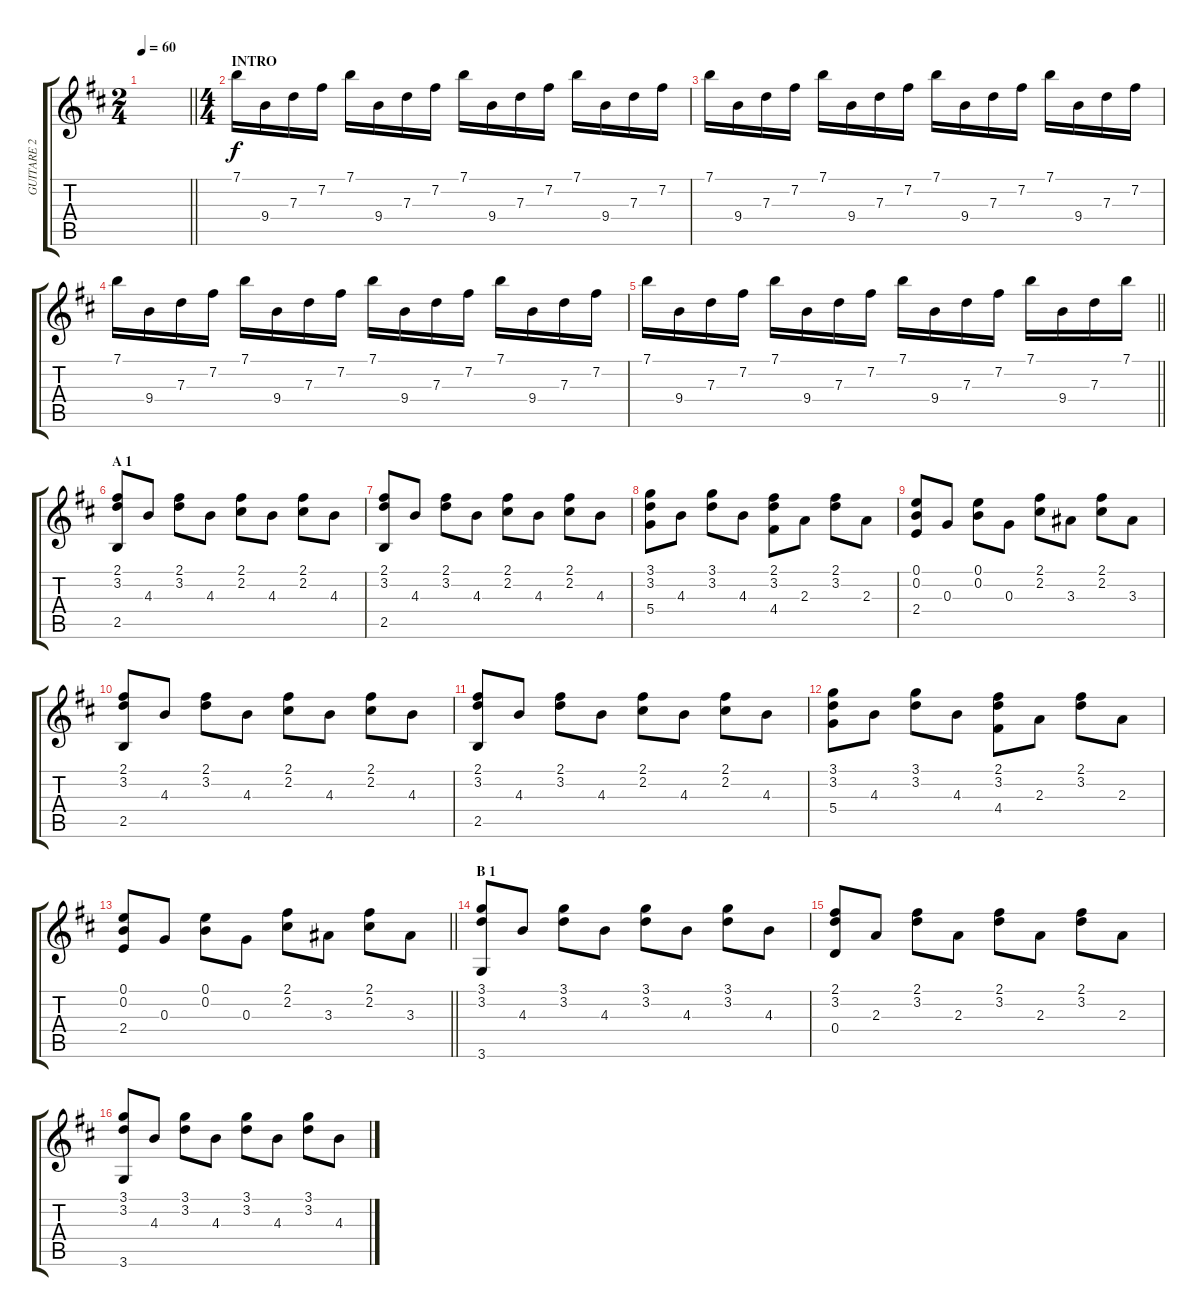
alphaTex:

\track ("GUITARE 2" "GUITARE 2") {instrument acousticguitarnylon}
\staff {score tabs}
\tuning (E4 B3 G3 D3 A2 E2) {hide}
\ts (2 4)
\tempo 60
\clef g2
\barLineRight lightlight
\ks d
|
\ts (4 4)
\section ("" "INTRO")
7.1.16 9.4.16 7.3.16 7.2.16 7.1.16 9.4.16 7.3.16 7.2.16 7.1.16 9.4.16 7.3.16 7.2.16 7.1.16 9.4.16 7.3.16 7.2.16 |
7.1.16 9.4.16 7.3.16 7.2.16 7.1.16 9.4.16 7.3.16 7.2.16 7.1.16 9.4.16 7.3.16 7.2.16 7.1.16 9.4.16 7.3.16 7.2.16 |
7.1.16 9.4.16 7.3.16 7.2.16 7.1.16 9.4.16 7.3.16 7.2.16 7.1.16 9.4.16 7.3.16 7.2.16 7.1.16 9.4.16 7.3.16 7.2.16 |
\barLineRight lightlight
7.1.16 9.4.16 7.3.16 7.2.16 7.1.16 9.4.16 7.3.16 7.2.16 7.1.16 9.4.16 7.3.16 7.2.16 7.1.16 9.4.16 7.3.16 7.1.16 |
\section ("" "A 1")
(2.1 3.2 2.5).8 4.3.8 (2.1 3.2).8 4.3.8 (2.1 2.2).8 4.3.8 (2.1 2.2).8 4.3.8 |
(2.1 3.2 2.5).8 4.3.8 (2.1 3.2).8 4.3.8 (2.1 2.2).8 4.3.8 (2.1 2.2).8 4.3.8 |
(3.1 3.2 5.4).8 4.3.8 (3.1 3.2).8 4.3.8 (2.1 3.2 4.4).8 2.3.8 (2.1 3.2).8 2.3.8 |
(0.1 0.2 2.4).8 0.3.8 (0.1 0.2).8 0.3.8 (2.1 2.2).8 3.3.8 (2.1 2.2).8 3.3.8 |
(2.1 3.2 2.5).8 4.3.8 (2.1 3.2).8 4.3.8 (2.1 2.2).8 4.3.8 (2.1 2.2).8 4.3.8 |
(2.1 3.2 2.5).8 4.3.8 (2.1 3.2).8 4.3.8 (2.1 2.2).8 4.3.8 (2.1 2.2).8 4.3.8 |
(3.1 3.2 5.4).8 4.3.8 (3.1 3.2).8 4.3.8 (2.1 3.2 4.4).8 2.3.8 (2.1 3.2).8 2.3.8 |
\barLineRight lightlight
(0.1 0.2 2.4).8 0.3.8 (0.1 0.2).8 0.3.8 (2.1 2.2).8 3.3.8 (2.1 2.2).8 3.3.8 |
\section ("" "B 1")
(3.1 3.2 3.6).8 4.3.8 (3.1 3.2).8 4.3.8 (3.1 3.2).8 4.3.8 (3.1 3.2).8 4.3.8 |
(2.1 3.2 0.4).8 2.3.8 (2.1 3.2).8 2.3.8 (2.1 3.2).8 2.3.8 (2.1 3.2).8 2.3.8 |
(3.1 3.2 3.6).8 4.3.8 (3.1 3.2).8 4.3.8 (3.1 3.2).8 4.3.8 (3.1 3.2).8 4.3.8
